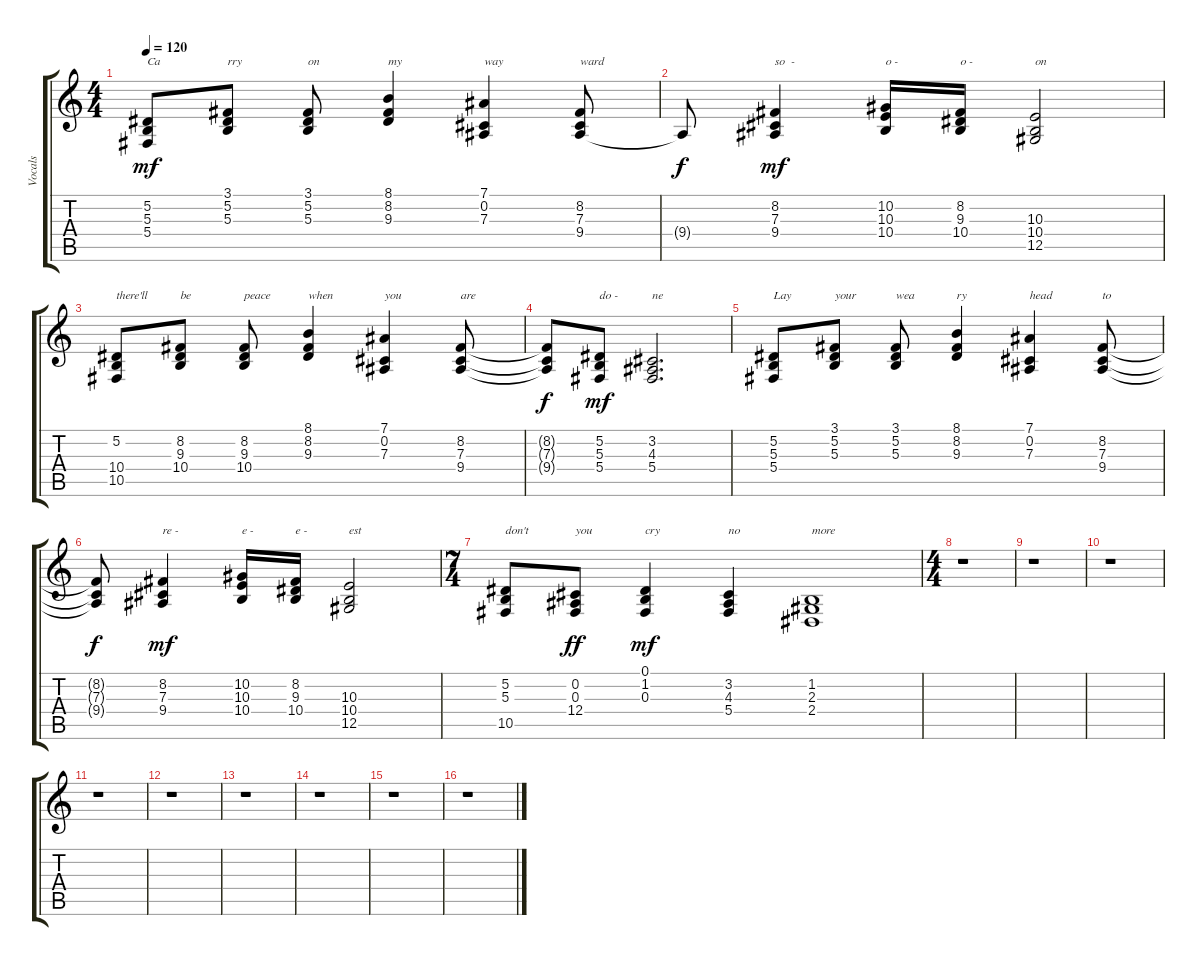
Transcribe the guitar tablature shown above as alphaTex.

\track ("Vocals" "Vocals") {instrument altosax}
\staff {score tabs}
\tuning (Eb4 Bb3 Gb3 Db3 Ab2 Eb2) {hide}
\ts (4 4)
\tempo 120
\clef g2
\ks c
(5.2 5.3 5.4).8{txt "Ca" dy mf instrument altosax} (3.1 5.2 5.3).8{txt "rry"} (3.1 5.2 5.3).8{txt "on"} (8.1 8.2 9.3).4{txt "my"} (7.1 0.2 7.3).4{txt "way"} (8.2 7.3 9.4).8{txt "ward"} |
9.4{t}.8{dy f} (8.2 7.3 9.4).4{txt "so  -" dy mf} (10.2 10.3 10.4).16{txt "o - "} (8.2 9.3 10.4).16{txt "o -"} (10.3 10.4 12.5).2{txt "on"} |
(5.2 10.4 10.5).8{txt "there'll"} (8.2 9.3 10.4).8{txt "be"} (8.2 9.3 10.4).8{txt "peace"} (8.1 8.2 9.3).4{txt "when"} (7.1 0.2 7.3).4{txt "you"} (8.2 7.3 9.4).8{txt "are"} |
(8.2{t} 7.3{t} 9.4{t}).8{dy f} (5.2 5.3 5.4).8{txt "do -" dy mf} (3.2 4.3 5.4).2{d txt "ne"} |
(5.2 5.3 5.4).8{txt "Lay"} (3.1 5.2 5.3).8{txt "your"} (3.1 5.2 5.3).8{txt "wea"} (8.1 8.2 9.3).4{txt "ry"} (7.1 0.2 7.3).4{txt "head"} (8.2 7.3 9.4).8{txt "to"} |
(8.2{t} 7.3{t} 9.4{t}).8{dy f} (8.2 7.3 9.4).4{txt "re -" dy mf} (10.2 10.3 10.4).16{txt "e -"} (8.2 9.3 10.4).16{txt "e -"} (10.3 10.4 12.5).2{txt "est"} |
\ts (7 4)
(5.2 5.3 10.5).8{txt "don't"} (0.2 0.3 12.4).8{txt "you" dy ff} (0.1 1.2 0.3).4{txt "cry" dy mf} (3.2 4.3 5.4).4{txt "no"} (1.2 2.3 2.4).1{txt "more"} |
\ts (4 4)
r.1 |
r.1 |
r.1 |
r.1 |
r.1 |
r.1 |
r.1 |
r.1 |
r.1
